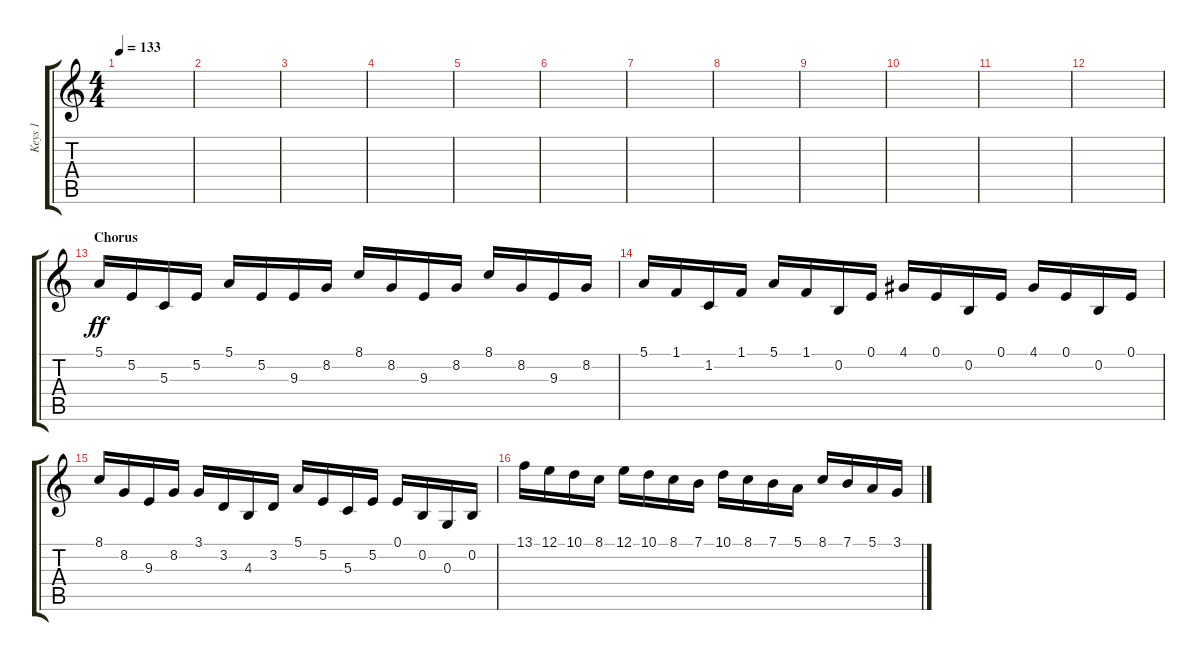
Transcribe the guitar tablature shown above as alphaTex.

\track ("Keys 1" "Keys 1") {instrument harpsichord}
\staff {score tabs}
\tuning (E4 B3 G3 D3 A2 E2) {hide}
\ts (4 4)
\tempo 133
\clef g2
\ks c
|
|
|
|
|
|
|
|
|
|
|
|
\section ("" "Chorus")
5.1.16{dy ff volume 15} 5.2.16 5.3.16 5.2.16 5.1.16 5.2.16 9.3.16 8.2.16 8.1.16 8.2.16 9.3.16 8.2.16 8.1.16 8.2.16 9.3.16 8.2.16 |
5.1.16 1.1.16 1.2.16 1.1.16 5.1.16 1.1.16 0.2.16 0.1.16 4.1.16 0.1.16 0.2.16 0.1.16 4.1.16 0.1.16 0.2.16 0.1.16 |
8.1.16 8.2.16 9.3.16 8.2.16 3.1.16 3.2.16 4.3.16 3.2.16 5.1.16 5.2.16 5.3.16 5.2.16 0.1.16 0.2.16 0.3.16 0.2.16 |
13.1.16 12.1.16 10.1.16 8.1.16 12.1.16 10.1.16 8.1.16 7.1.16 10.1.16 8.1.16 7.1.16 5.1.16 8.1.16 7.1.16 5.1.16 3.1.16
